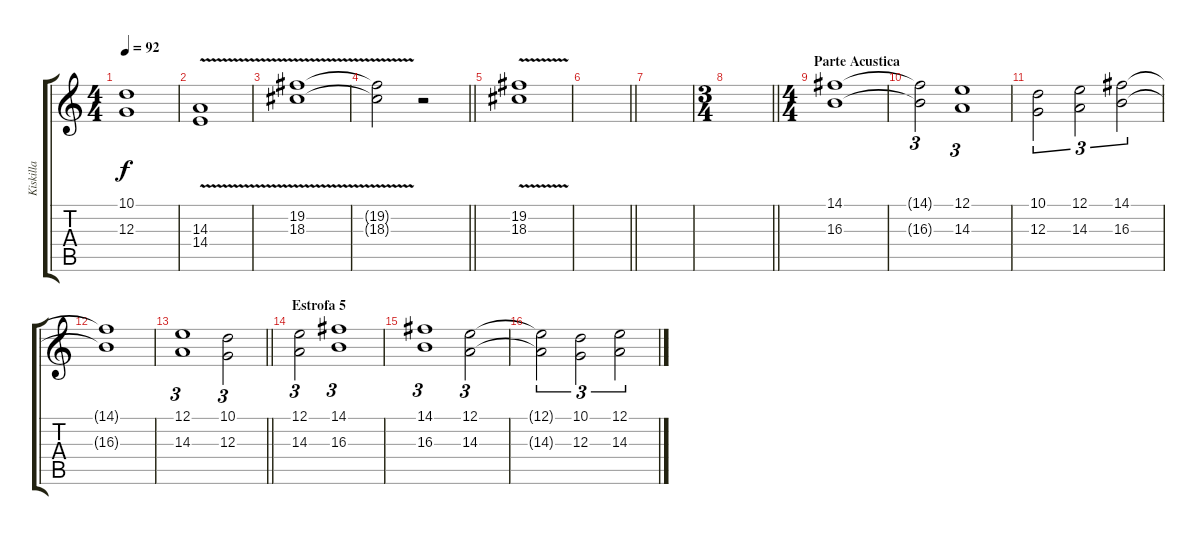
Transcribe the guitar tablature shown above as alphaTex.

\track ("Kiskilla" "Kiskilla") {instrument stringensemble1}
\staff {score tabs}
\tuning (E4 B3 G3 D3 A2 E2) {hide}
\ts (4 4)
\tempo 92
\clef g2
\ks c
(10.1 12.3).1{dy f} |
(14.3 14.4{v}).1 |
(19.2{v} 18.3).1 |
\barLineRight lightlight
(19.2{v t} 18.3{t}).2 r.2 |
(19.2{v} 18.3).1 |
\barLineRight lightlight
|
|
\ts (3 4)
\barLineRight lightlight
|
\ts (4 4)
\section ("" "Parte Acustica")
(14.1 16.3).1{volume 10 instrument drawbarorgan} |
(14.1{t} 16.3{t}).2{tu (3 2)} (12.1 14.3).1{tu (3 2)} |
(10.1 12.3).2{tu (3 2)} (12.1 14.3).2{tu (3 2)} (14.1 16.3).2{tu (3 2)} |
(14.1{t} 16.3{t}).1 |
\barLineRight lightlight
(12.1 14.3).1{tu (3 2)} (10.1 12.3).2{tu (3 2)} |
\section ("" "Estrofa 5")
(12.1 14.3).2{tu (3 2)} (14.1 16.3).1{tu (3 2)} |
(14.1 16.3).1{tu (3 2)} (12.1 14.3).2{tu (3 2)} |
(12.1{t} 14.3{t}).2{tu (3 2)} (10.1 12.3).2{tu (3 2)} (12.1 14.3).2{tu (3 2)}
